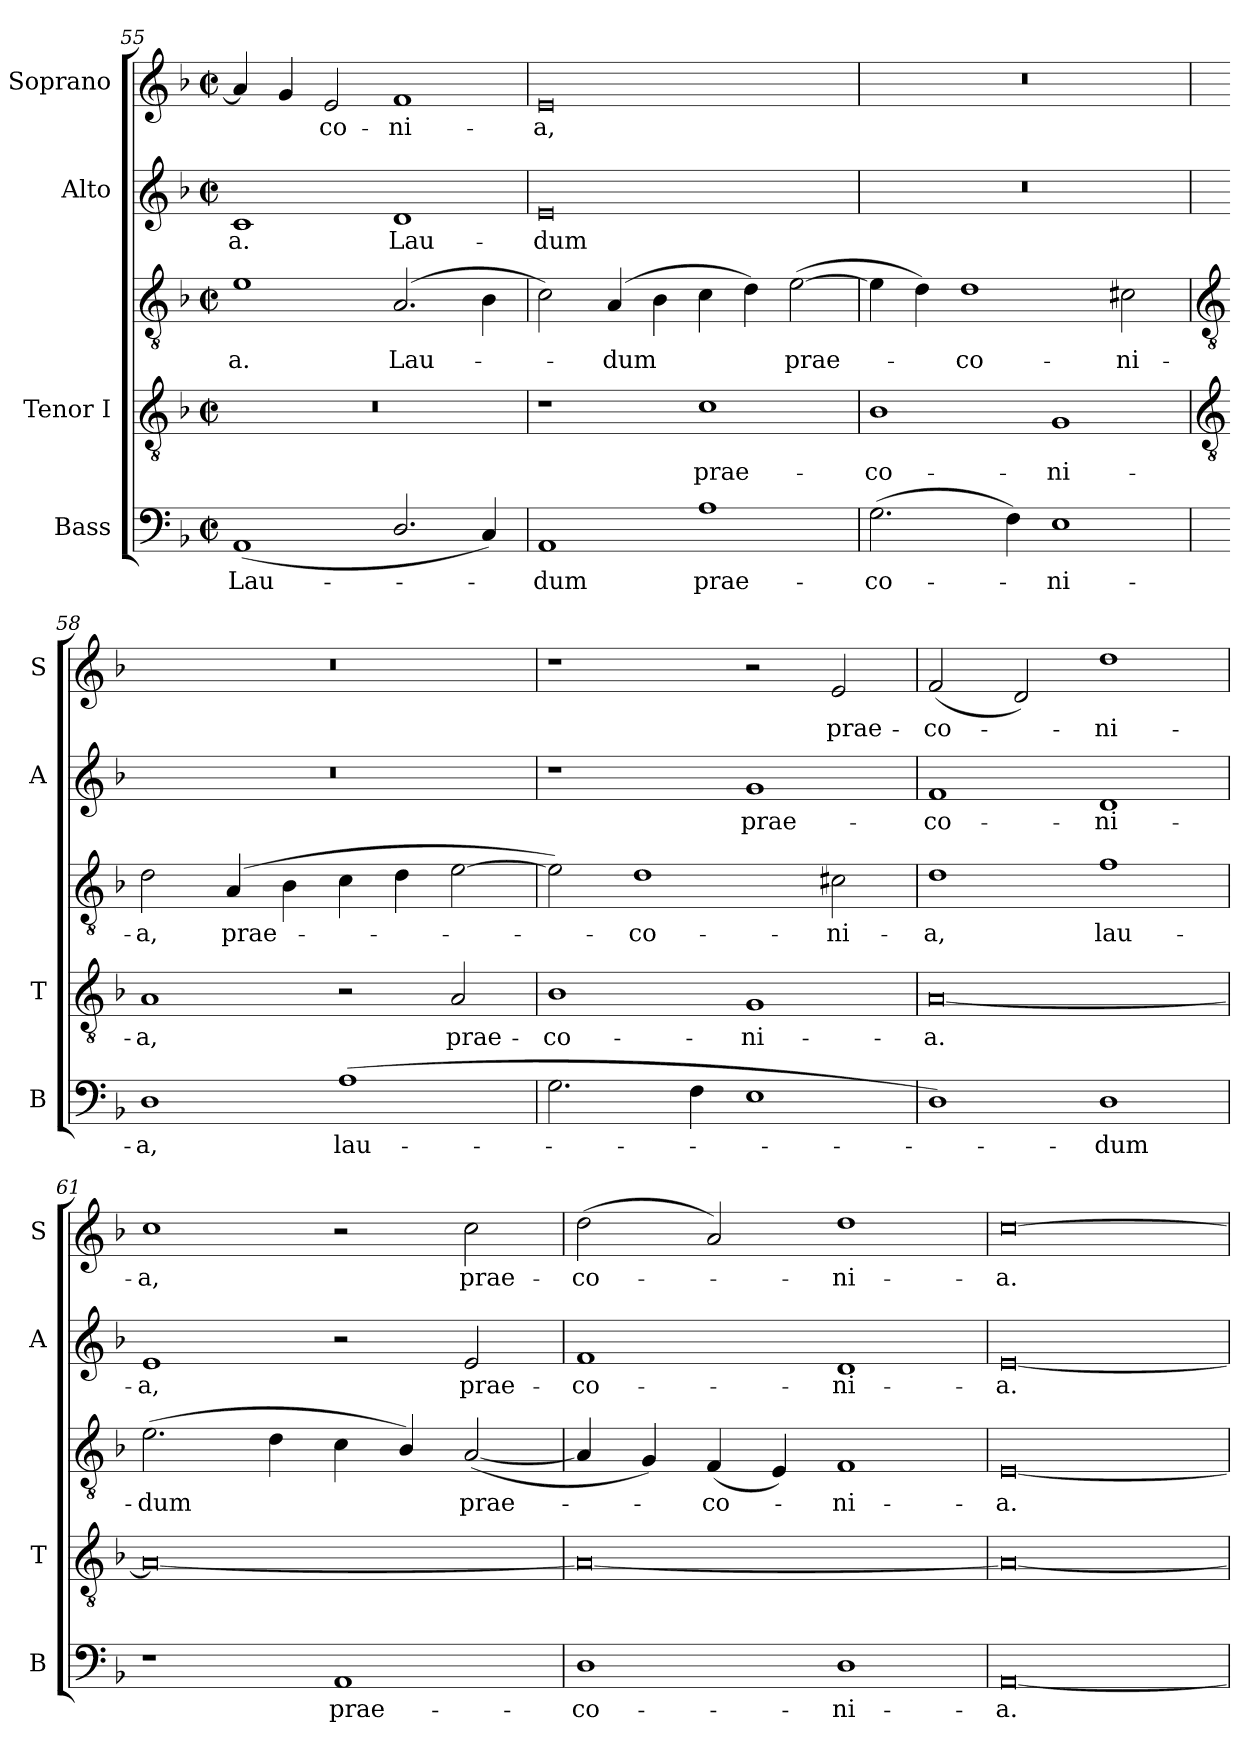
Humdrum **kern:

**kern	**text	**kern	**text	**kern	**text	**kern	**text	**kern	**text
*part4	*part4	*part3	*part3	*part3	*part3	*part2	*part2	*part1	*part1
*staff5	*staff5	*staff4	*staff4	*staff3	*staff3	*staff2	*staff2	*staff1	*staff1
*I"Bass	*	*I"Tenor I	*	*	*	*I"Alto	*	*I"Soprano	*
*I'B	*	*I'T	*	*	*	*I'A	*	*I'S	*
*clefF4	*	*clefGv2	*	*clefGv2	*	*clefG2	*	*clefG2	*
*k[b-]	*	*k[b-]	*	*k[b-]	*	*k[b-]	*	*k[b-]	*
*F:	*	*F:	*	*F:	*	*F:	*	*F:	*
*M4/2	*	*M4/2	*	*M4/2	*	*M4/2	*	*M4/2	*
*met(c|)	*	*met(c|)	*	*met(c|)	*	*met(c|)	*	*met(c|)	*
=55	=55	=55	=55	=55	=55	=55	=55	=55	=55
!	!LO:LY:b	!	!	!	!LO:LY:b	!	!LO:LY:b	!	!
(<1AA	Lau-	0r	.	1e	-a.	1c	-a.	4a]	.
.	.	.	.	.	.	.	.	4g	.
!	!	!	!	!	!	!	!	!	!LO:LY:b
.	.	.	.	.	.	.	.	2e	co-
!	!	!	!	!	!LO:LY:b	!	!LO:LY:b	!	!LO:LY:b
2.D/	.	.	.	(>2.A	Lau-	1d	Lau-	1f	-ni-
4C)	.	.	.	4B-	.	.	.	.	.
=56	=56	=56	=56	=56	=56	=56	=56	=56	=56
!	!LO:LY:b	!	!	!	!	!	!LO:LY:b	!	!LO:LY:b
1AA	dum	1r	.	2c)	.	0e	-dum	0e	-a,
!	!	!	!	!	!LO:LY:b	!	!	!	!
.	.	.	.	(>4A	dum	.	.	.	.
.	.	.	.	4B-	.	.	.	.	.
!	!LO:LY:b	!	!LO:LY:b	!	!	!	!	!	!
1A	prae-	1c	prae-	4c	.	.	.	.	.
.	.	.	.	4d)	.	.	.	.	.
!	!	!	!	!	!LO:LY:b	!	!	!	!
.	.	.	.	(>[2e	prae-	.	.	.	.
=57	=57	=57	=57	=57	=57	=57	=57	=57	=57
!	!LO:LY:b	!	!LO:LY:b	!	!	!	!	!	!
(>2.G	-co-	1B-	-co-	4e]	.	0r	.	0r	.
.	.	.	.	4d)	.	.	.	.	.
!	!	!	!	!	!LO:LY:b	!	!	!	!
.	.	.	.	1d	-co-	.	.	.	.
4F)	.	.	.	.	.	.	.	.	.
!	!LO:LY:b	!	!LO:LY:b	!	!	!	!	!	!
1E	ni-	1G	-ni-	.	.	.	.	.	.
!	!	!	!	!	!LO:LY:b	!	!	!	!
.	.	.	.	2c#	-ni-	.	.	.	.
!!LO:LB:g=z
=58	=58	=58	=58	=58	=58	=58	=58	=58	=58
*	*	*clefGv2	*	*clefGv2	*	*	*	*	*
!	!LO:LY:b	!	!LO:LY:b	!	!LO:LY:b	!	!	!	!
1D	-a,	1A	a,	2d	-a,	0r	.	0r	.
!	!	!	!	!	!LO:LY:b	!	!	!	!
.	.	.	.	(>4A	prae-	.	.	.	.
.	.	.	.	4B-	.	.	.	.	.
!	!LO:LY:b	!	!	!	!	!	!	!	!
(>1A	lau-	2r	.	4c	.	.	.	.	.
.	.	.	.	4d	.	.	.	.	.
!	!	!	!LO:LY:b	!	!	!	!	!	!
.	.	2A	prae-	[2e	.	.	.	.	.
=59	=59	=59	=59	=59	=59	=59	=59	=59	=59
!	!	!	!LO:LY:b	!	!	!	!	!	!
2.G	.	1B-	-co-	2e])	.	1r	.	1r	.
!	!	!	!	!	!LO:LY:b	!	!	!	!
.	.	.	.	1d	-co-	.	.	.	.
4F	.	.	.	.	.	.	.	.	.
!	!	!	!LO:LY:b	!	!	!	!LO:LY:b	!	!
1E	.	1G	-ni-	.	.	1g	prae-	2r	.
!	!	!	!	!	!LO:LY:b	!	!	!	!LO:LY:b
.	.	.	.	2c#	-ni-	.	.	2e	prae-
=60	=60	=60	=60	=60	=60	=60	=60	=60	=60
!	!	!	!LO:LY:b	!	!LO:LY:b	!	!LO:LY:b	!	!LO:LY:b
1D)	.	[0A	-a.	1d	-a,	1f	-co-	(<2f	-co-
.	.	.	.	.	.	.	.	2d)	.
!	!LO:LY:b	!	!	!	!LO:LY:b	!	!LO:LY:b	!	!LO:LY:b
1D	dum	.	.	1f	lau-	1d	-ni-	1dd	ni-
=61	=61	=61	=61	=61	=61	=61	=61	=61	=61
!	!	!	!	!	!LO:LY:b	!	!LO:LY:b	!	!LO:LY:b
1r	.	0A_	.	(>2.e	dum	1e	-a,	1cc	-a,
.	.	.	.	4d	.	.	.	.	.
!	!LO:LY:b	!	!	!	!	!	!	!	!
1AA	prae-	.	.	4c	.	2r	.	2r	.
.	.	.	.	4B-/)	.	.	.	.	.
!	!	!	!	!	!LO:LY:b	!	!LO:LY:b	!	!LO:LY:b
.	.	.	.	(<[2A	prae-	2e	prae-	2cc	prae-
=62	=62	=62	=62	=62	=62	=62	=62	=62	=62
!	!LO:LY:b	!	!	!	!	!	!LO:LY:b	!	!LO:LY:b
1D	-co-	0A_	.	4A]	.	1f	-co-	(<2dd	-co-
.	.	.	.	4G)	.	.	.	.	.
!	!	!	!	!	!LO:LY:b	!	!	!	!
.	.	.	.	(<4F	co-	.	.	2a)	.
.	.	.	.	4E)	.	.	.	.	.
!	!LO:LY:b	!	!	!	!LO:LY:b	!	!LO:LY:b	!	!LO:LY:b
1D	-ni-	.	.	1F	ni-	1d	-ni-	1dd	ni-
=63	=63	=63	=63	=63	=63	=63	=63	=63	=63
!	!LO:LY:b	!	!	!	!LO:LY:b	!	!LO:LY:b	!	!LO:LY:b
[0AA	-a.	0A_	.	[0E	-a.	[0e	-a.	[0cc	-a.
=	=	=	=	=	=	=	=	=	=
*-	*-	*-	*-	*-	*-	*-	*-	*-	*-
